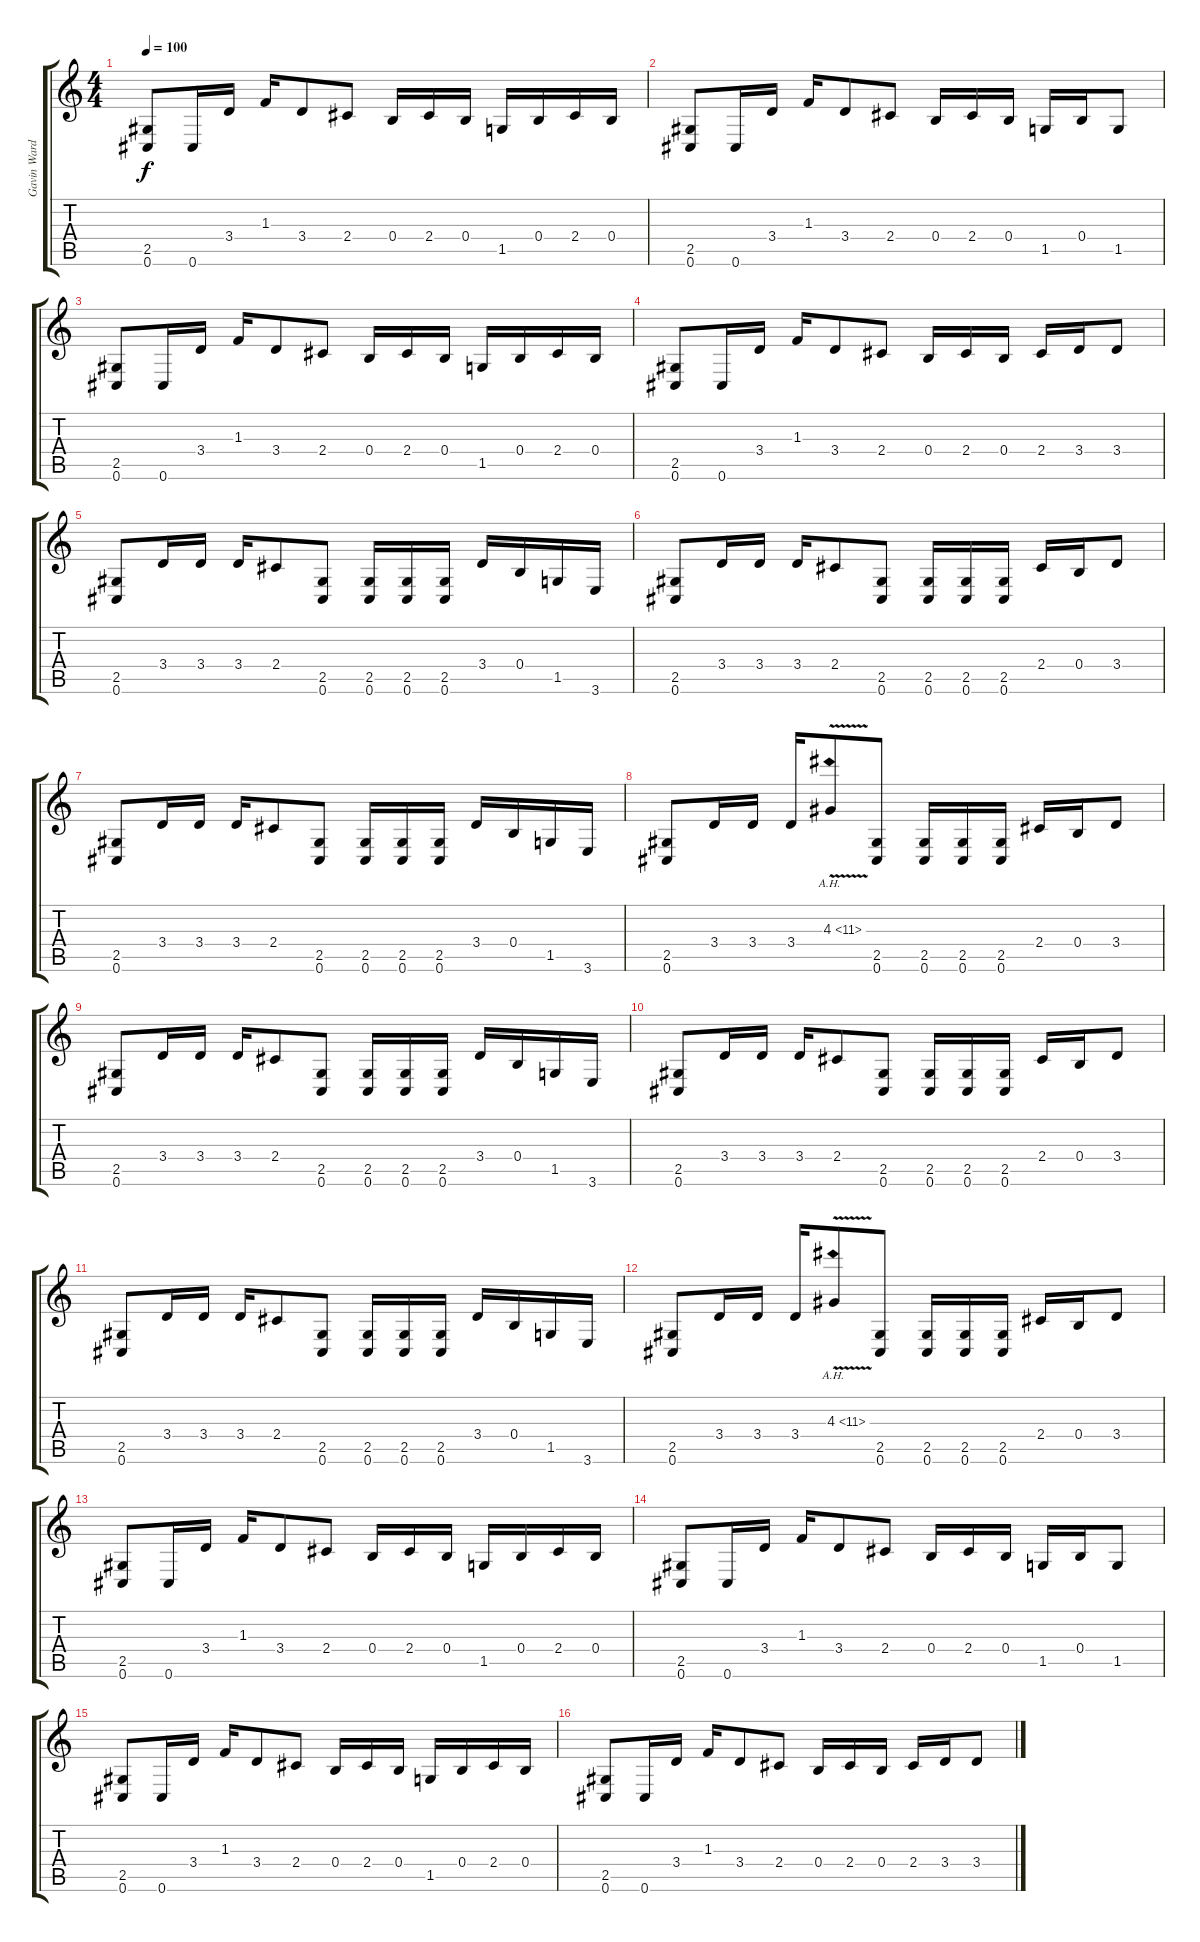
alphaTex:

\track ("Gavin Ward" "Gavin Ward") {instrument distortionguitar}
\staff {score tabs}
\tuning (Db4 Ab3 E3 B2 Gb2 Db2) {hide}
\ts (4 4)
\tempo 100
\clef g2
\ks c
(2.5 0.6).8{dy f} 0.6.16 3.4.16 1.3.16 3.4.8 2.4.8 0.4.16 2.4.16 0.4.16 1.5.16 0.4.16 2.4.16 0.4.16 |
(2.5 0.6).8 0.6.16 3.4.16 1.3.16 3.4.8 2.4.8 0.4.16 2.4.16 0.4.16 1.5.16 0.4.16 1.5.8 |
(2.5 0.6).8 0.6.16 3.4.16 1.3.16 3.4.8 2.4.8 0.4.16 2.4.16 0.4.16 1.5.16 0.4.16 2.4.16 0.4.16 |
(2.5 0.6).8 0.6.16 3.4.16 1.3.16 3.4.8 2.4.8 0.4.16 2.4.16 0.4.16 2.4.16 3.4.16 3.4.8 |
(2.5 0.6).8 3.4.16 3.4.16 3.4.16 2.4.8 (2.5 0.6).8 (2.5 0.6).16 (2.5 0.6).16 (2.5 0.6).16 3.4.16 0.4.16 1.5.16 3.6.16 |
(2.5 0.6).8 3.4.16 3.4.16 3.4.16 2.4.8 (2.5 0.6).8 (2.5 0.6).16 (2.5 0.6).16 (2.5 0.6).16 2.4.16 0.4.16 3.4.8 |
(2.5 0.6).8 3.4.16 3.4.16 3.4.16 2.4.8 (2.5 0.6).8 (2.5 0.6).16 (2.5 0.6).16 (2.5 0.6).16 3.4.16 0.4.16 1.5.16 3.6.16 |
(2.5 0.6).8 3.4.16 3.4.16 3.4.16 4.3{ah 7 v}.8 (2.5 0.6).8 (2.5 0.6).16 (2.5 0.6).16 (2.5 0.6).16 2.4.16 0.4.16 3.4.8 |
(2.5 0.6).8 3.4.16 3.4.16 3.4.16 2.4.8 (2.5 0.6).8 (2.5 0.6).16 (2.5 0.6).16 (2.5 0.6).16 3.4.16 0.4.16 1.5.16 3.6.16 |
(2.5 0.6).8 3.4.16 3.4.16 3.4.16 2.4.8 (2.5 0.6).8 (2.5 0.6).16 (2.5 0.6).16 (2.5 0.6).16 2.4.16 0.4.16 3.4.8 |
(2.5 0.6).8 3.4.16 3.4.16 3.4.16 2.4.8 (2.5 0.6).8 (2.5 0.6).16 (2.5 0.6).16 (2.5 0.6).16 3.4.16 0.4.16 1.5.16 3.6.16 |
(2.5 0.6).8 3.4.16 3.4.16 3.4.16 4.3{ah 7 v}.8 (2.5 0.6).8 (2.5 0.6).16 (2.5 0.6).16 (2.5 0.6).16 2.4.16 0.4.16 3.4.8 |
(2.5 0.6).8 0.6.16 3.4.16 1.3.16 3.4.8 2.4.8 0.4.16 2.4.16 0.4.16 1.5.16 0.4.16 2.4.16 0.4.16 |
(2.5 0.6).8 0.6.16 3.4.16 1.3.16 3.4.8 2.4.8 0.4.16 2.4.16 0.4.16 1.5.16 0.4.16 1.5.8 |
(2.5 0.6).8 0.6.16 3.4.16 1.3.16 3.4.8 2.4.8 0.4.16 2.4.16 0.4.16 1.5.16 0.4.16 2.4.16 0.4.16 |
(2.5 0.6).8 0.6.16 3.4.16 1.3.16 3.4.8 2.4.8 0.4.16 2.4.16 0.4.16 2.4.16 3.4.16 3.4.8
